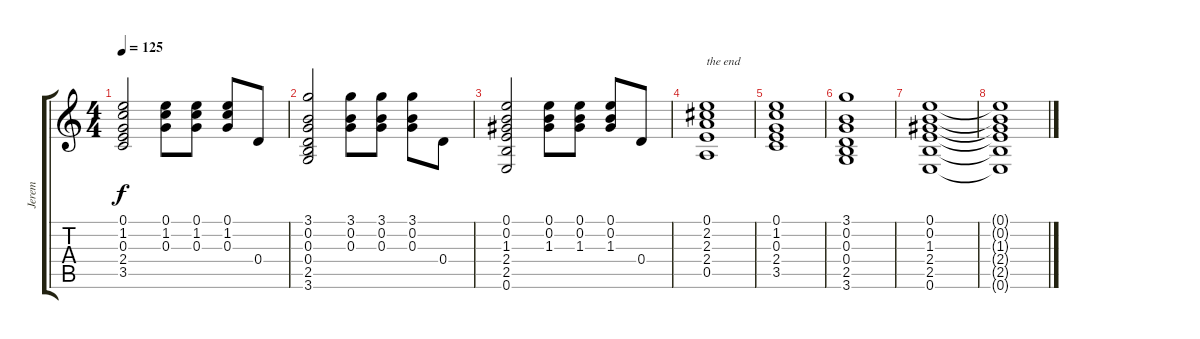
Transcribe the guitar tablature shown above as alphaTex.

\track ("Jerem" "Jerem") {instrument electricguitarclean}
\staff {score tabs}
\tuning (E4 B3 G3 D3 A2 E2) {hide}
\ts (4 4)
\tempo 125
\clef g2
\ks c
(0.1 1.2 0.3 2.4 3.5).2{dy f} (0.1 1.2 0.3).8 (0.1 1.2 0.3).8 (0.1 1.2 0.3).8 0.4.8 |
(3.1 0.2 0.3 0.4 2.5 3.6).2 (3.1 0.2 0.3).8 (3.1 0.2 0.3).8 (3.1 0.2 0.3).8 0.4.8 |
(0.1 0.2 1.3 2.4 2.5 0.6).2 (0.1 0.2 1.3).8 (0.1 0.2 1.3).8 (0.1 0.2 1.3).8 0.4.8 |
(0.1 2.2 2.3 2.4 0.5).1{txt "the end"} |
(0.1 1.2 0.3 2.4 3.5).1 |
(3.1 0.2 0.3 0.4 2.5 3.6).1 |
(0.1 0.2 1.3 2.4 2.5 0.6).1 |
(0.1{t} 0.2{t} 1.3{t} 2.4{t} 2.5{t} 0.6{t}).1
